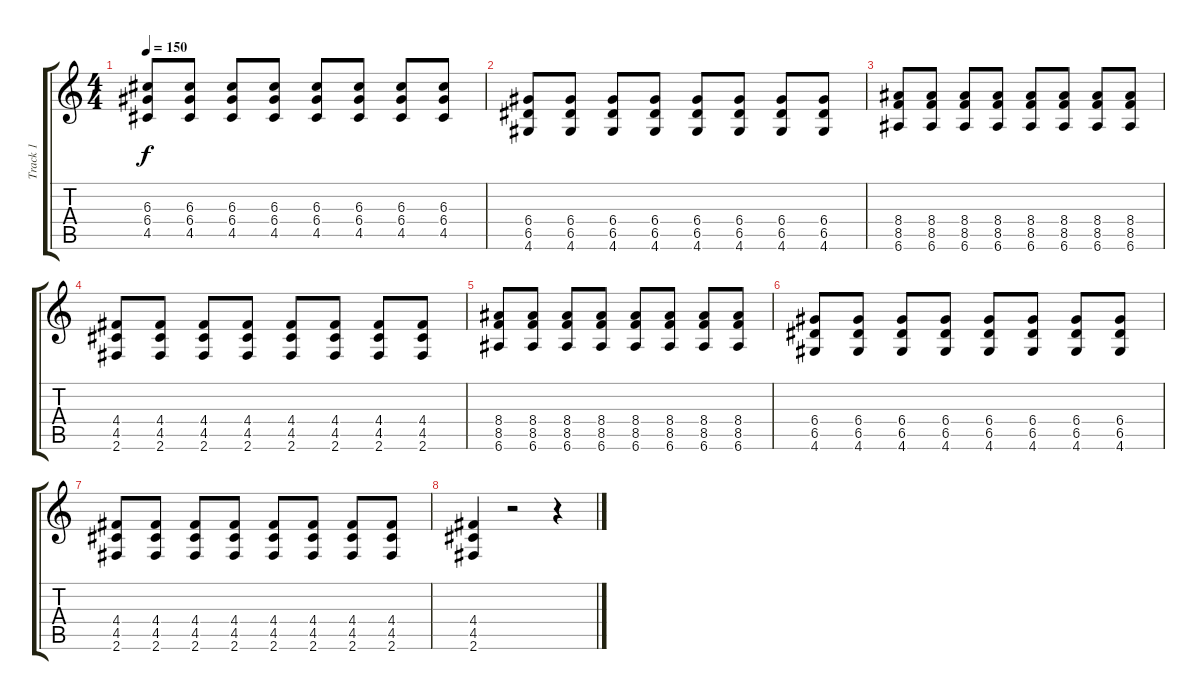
\track ("Track 1" "Track 1") {instrument distortionguitar}
\staff {score tabs}
\tuning (E4 B3 G3 D3 A2 E2) {hide}
\ts (4 4)
\tempo 150
\clef g2
\ks c
(6.3 6.4 4.5).8{dy f} (6.3 6.4 4.5).8 (6.3 6.4 4.5).8 (6.3 6.4 4.5).8 (6.3 6.4 4.5).8 (6.3 6.4 4.5).8 (6.3 6.4 4.5).8 (6.3 6.4 4.5).8 |
(6.4 6.5 4.6).8 (6.4 6.5 4.6).8 (6.4 6.5 4.6).8 (6.4 6.5 4.6).8 (6.4 6.5 4.6).8 (6.4 6.5 4.6).8 (6.4 6.5 4.6).8 (6.4 6.5 4.6).8 |
(8.4 8.5 6.6).8 (8.4 8.5 6.6).8 (8.4 8.5 6.6).8 (8.4 8.5 6.6).8 (8.4 8.5 6.6).8 (8.4 8.5 6.6).8 (8.4 8.5 6.6).8 (8.4 8.5 6.6).8 |
(4.4 4.5 2.6).8 (4.4 4.5 2.6).8 (4.4 4.5 2.6).8 (4.4 4.5 2.6).8 (4.4 4.5 2.6).8 (4.4 4.5 2.6).8 (4.4 4.5 2.6).8 (4.4 4.5 2.6).8 |
(8.4 8.5 6.6).8 (8.4 8.5 6.6).8 (8.4 8.5 6.6).8 (8.4 8.5 6.6).8 (8.4 8.5 6.6).8 (8.4 8.5 6.6).8 (8.4 8.5 6.6).8 (8.4 8.5 6.6).8 |
(6.4 6.5 4.6).8 (6.4 6.5 4.6).8 (6.4 6.5 4.6).8 (6.4 6.5 4.6).8 (6.4 6.5 4.6).8 (6.4 6.5 4.6).8 (6.4 6.5 4.6).8 (6.4 6.5 4.6).8 |
(4.4 4.5 2.6).8 (4.4 4.5 2.6).8 (4.4 4.5 2.6).8 (4.4 4.5 2.6).8 (4.4 4.5 2.6).8 (4.4 4.5 2.6).8 (4.4 4.5 2.6).8 (4.4 4.5 2.6).8 |
(4.4 4.5 2.6).4 r.2 r.4
